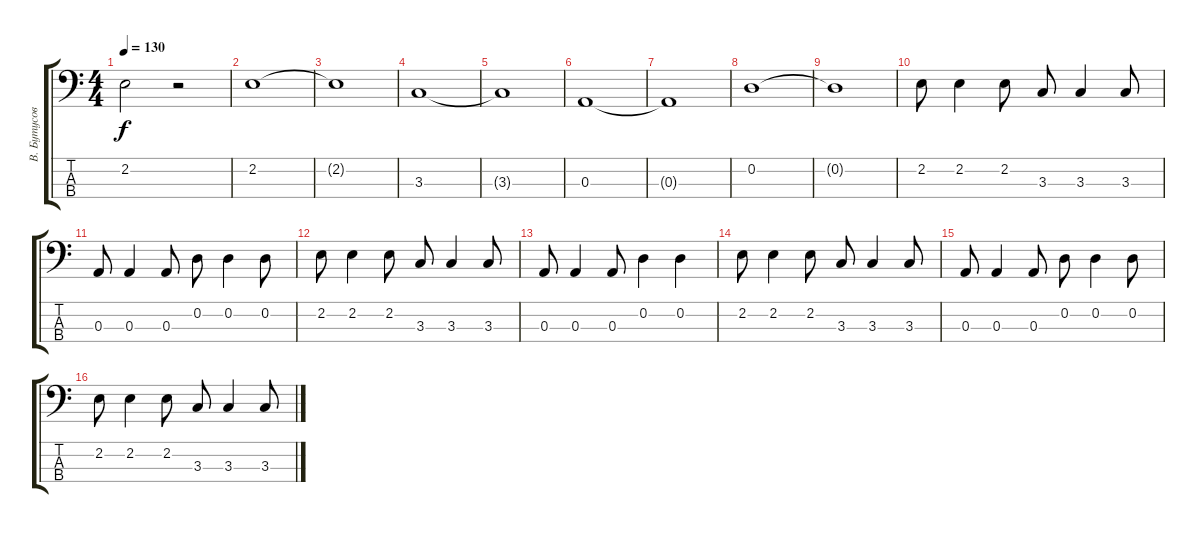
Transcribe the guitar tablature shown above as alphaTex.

\track ("В. Бутусов" "В. Бутусов") {instrument electricbassfinger}
\staff {score tabs}
\tuning (G2 D2 A1 E1) {hide}
\ts (4 4)
\tempo 130
\clef f4
\ks c
2.2.2{dy f} r.2 |
2.2.1 |
2.2{t}.1 |
3.3.1 |
3.3{t}.1 |
0.3.1 |
0.3{t}.1 |
0.2.1 |
0.2{t}.1 |
2.2.8 2.2.4 2.2.8 3.3.8 3.3.4 3.3.8 |
0.3.8 0.3.4 0.3.8 0.2.8 0.2.4 0.2.8 |
2.2.8 2.2.4 2.2.8 3.3.8 3.3.4 3.3.8 |
0.3.8 0.3.4 0.3.8 0.2.4 0.2.4 |
2.2.8 2.2.4 2.2.8 3.3.8 3.3.4 3.3.8 |
0.3.8 0.3.4 0.3.8 0.2.8 0.2.4 0.2.8 |
2.2.8 2.2.4 2.2.8 3.3.8 3.3.4 3.3.8
